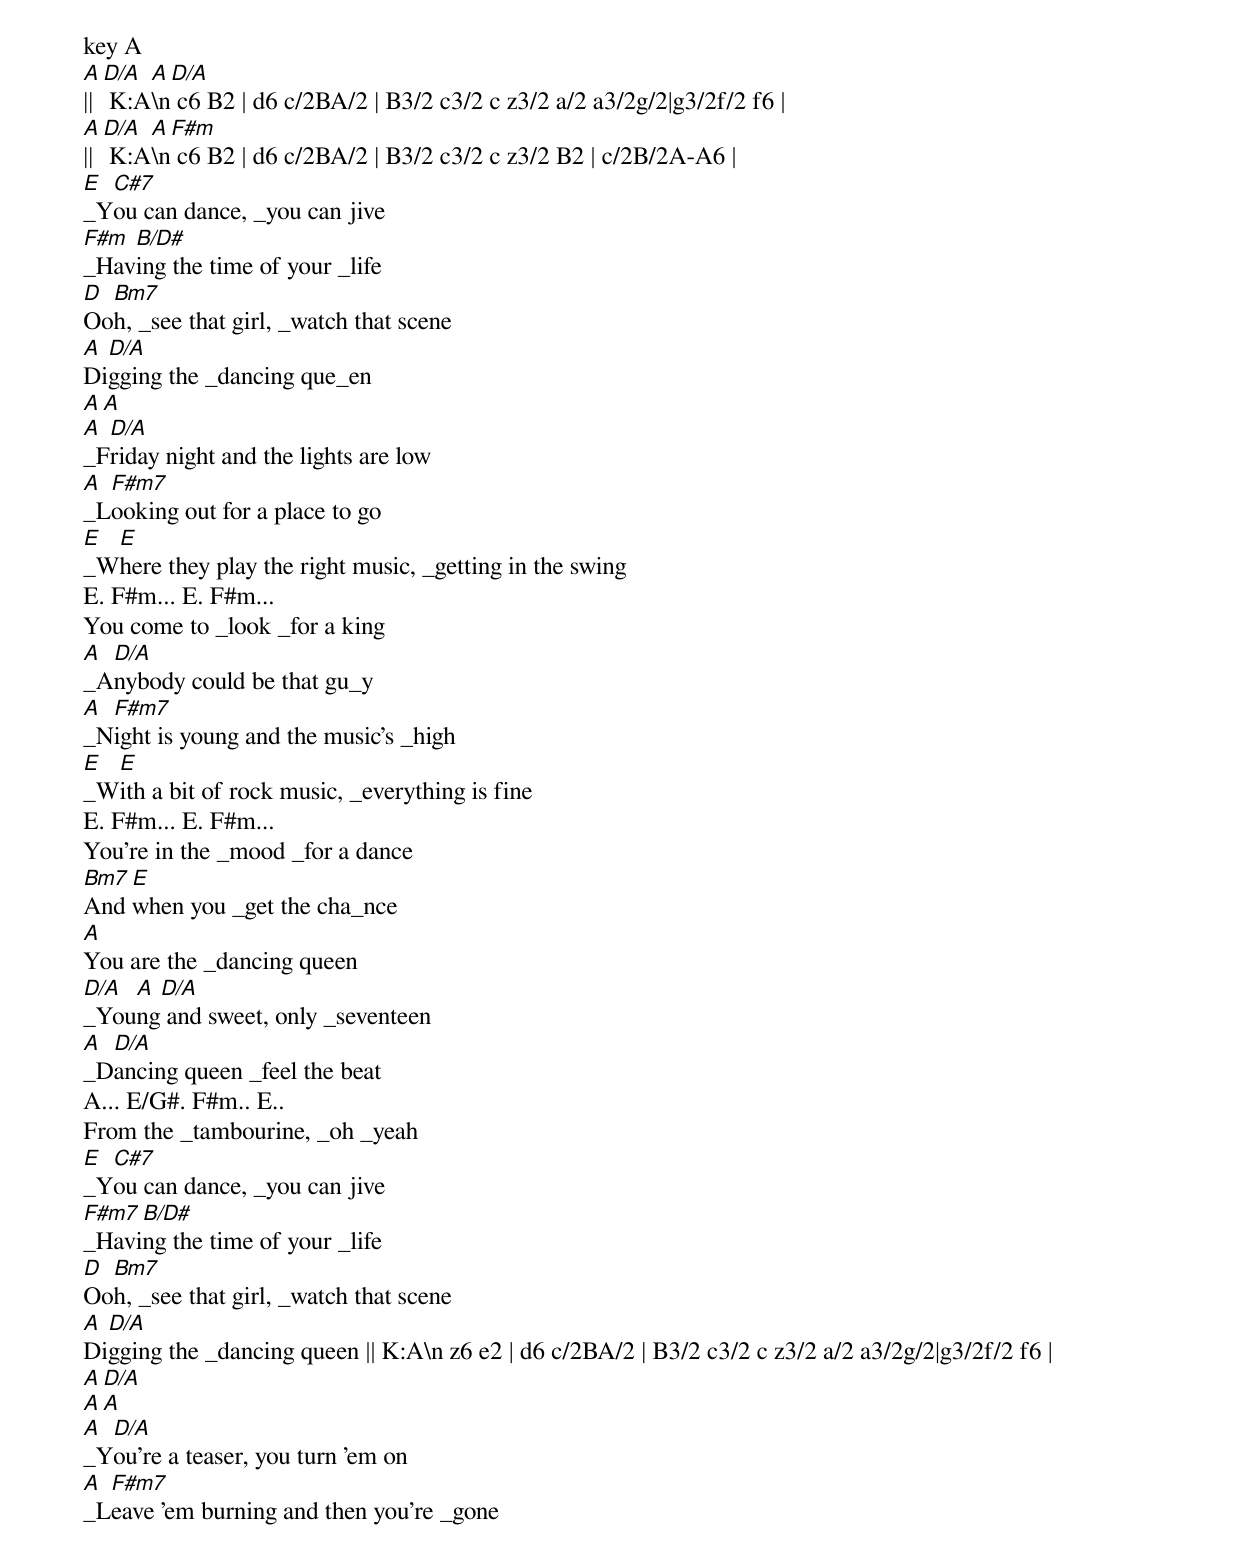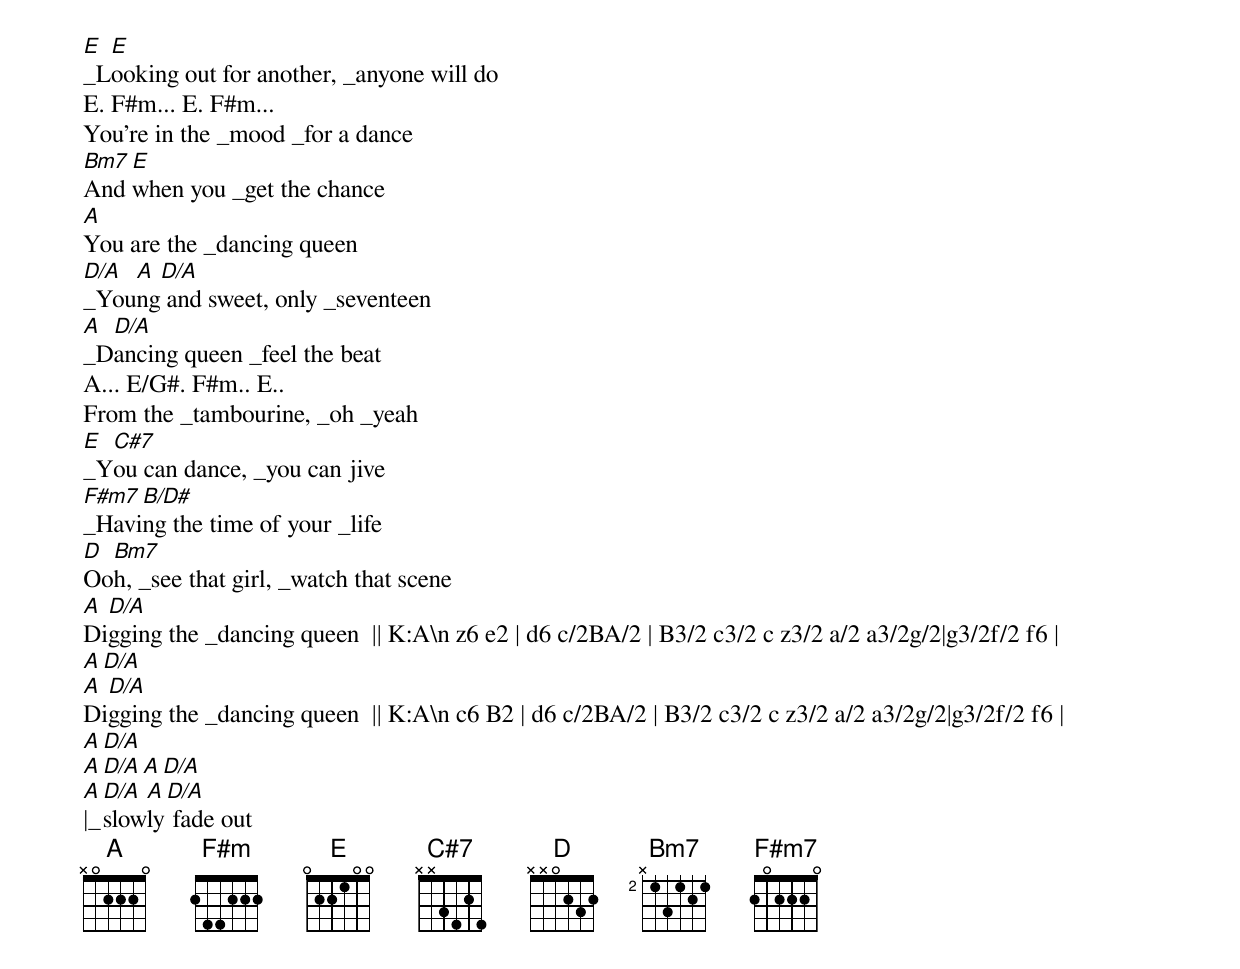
key A
A D/A A D/A
|| K:A\n c6 B2 | d6 c/2BA/2 | B3/2 c3/2 c z3/2 a/2 a3/2g/2|g3/2f/2 f6 |
A D/A A F#m
|| K:A\n c6 B2 | d6 c/2BA/2 | B3/2 c3/2 c z3/2 B2 | c/2B/2A-A6 |
E C#7
_You can dance, _you can jive
F#m B/D#
_Having the time of your _life
D Bm7
Ooh, _see that girl, _watch that scene
A D/A
Digging the _dancing que_en
A A
A D/A
_Friday night and the lights are low
A F#m7
_Looking out for a place to go
E E
_Where they play the right music, _getting in the swing
E. F#m... E. F#m...
You come to _look _for a king
A D/A
_Anybody could be that gu_y
A F#m7
_Night is young and the music's _high
E E
_With a bit of rock music, _everything is fine
E. F#m... E. F#m...
You're in the _mood _for a dance
Bm7 E
And when you _get the cha_nce
A
You are the _dancing queen
D/A A D/A
_Young and sweet, only _seventeen
A D/A
_Dancing queen _feel the beat
A... E/G#. F#m.. E..
From the _tambourine, _oh _yeah
E C#7
_You can dance, _you can jive
F#m7 B/D#
_Having the time of your _life
D Bm7
Ooh, _see that girl, _watch that scene
A D/A
Digging the _dancing queen || K:A\n z6 e2 | d6 c/2BA/2 | B3/2 c3/2 c z3/2 a/2 a3/2g/2|g3/2f/2 f6 |
A D/A
A A
A D/A
_You're a teaser, you turn 'em on
A F#m7
_Leave 'em burning and then you're _gone
E E
_Looking out for another, _anyone will do
E. F#m... E. F#m...
You're in the _mood _for a dance
Bm7 E
And when you _get the chance
A
You are the _dancing queen
D/A A D/A
_Young and sweet, only _seventeen
A D/A
_Dancing queen _feel the beat
A... E/G#. F#m.. E..
From the _tambourine, _oh _yeah
E C#7
_You can dance, _you can jive
F#m7 B/D#
_Having the time of your _life
D Bm7
Ooh, _see that girl, _watch that scene
A D/A
Digging the _dancing queen  || K:A\n z6 e2 | d6 c/2BA/2 | B3/2 c3/2 c z3/2 a/2 a3/2g/2|g3/2f/2 f6 |
A D/A
A D/A
Digging the _dancing queen  || K:A\n c6 B2 | d6 c/2BA/2 | B3/2 c3/2 c z3/2 a/2 a3/2g/2|g3/2f/2 f6 |
A D/A
A D/A A D/A
A D/A A D/A
|_slowly fade out
